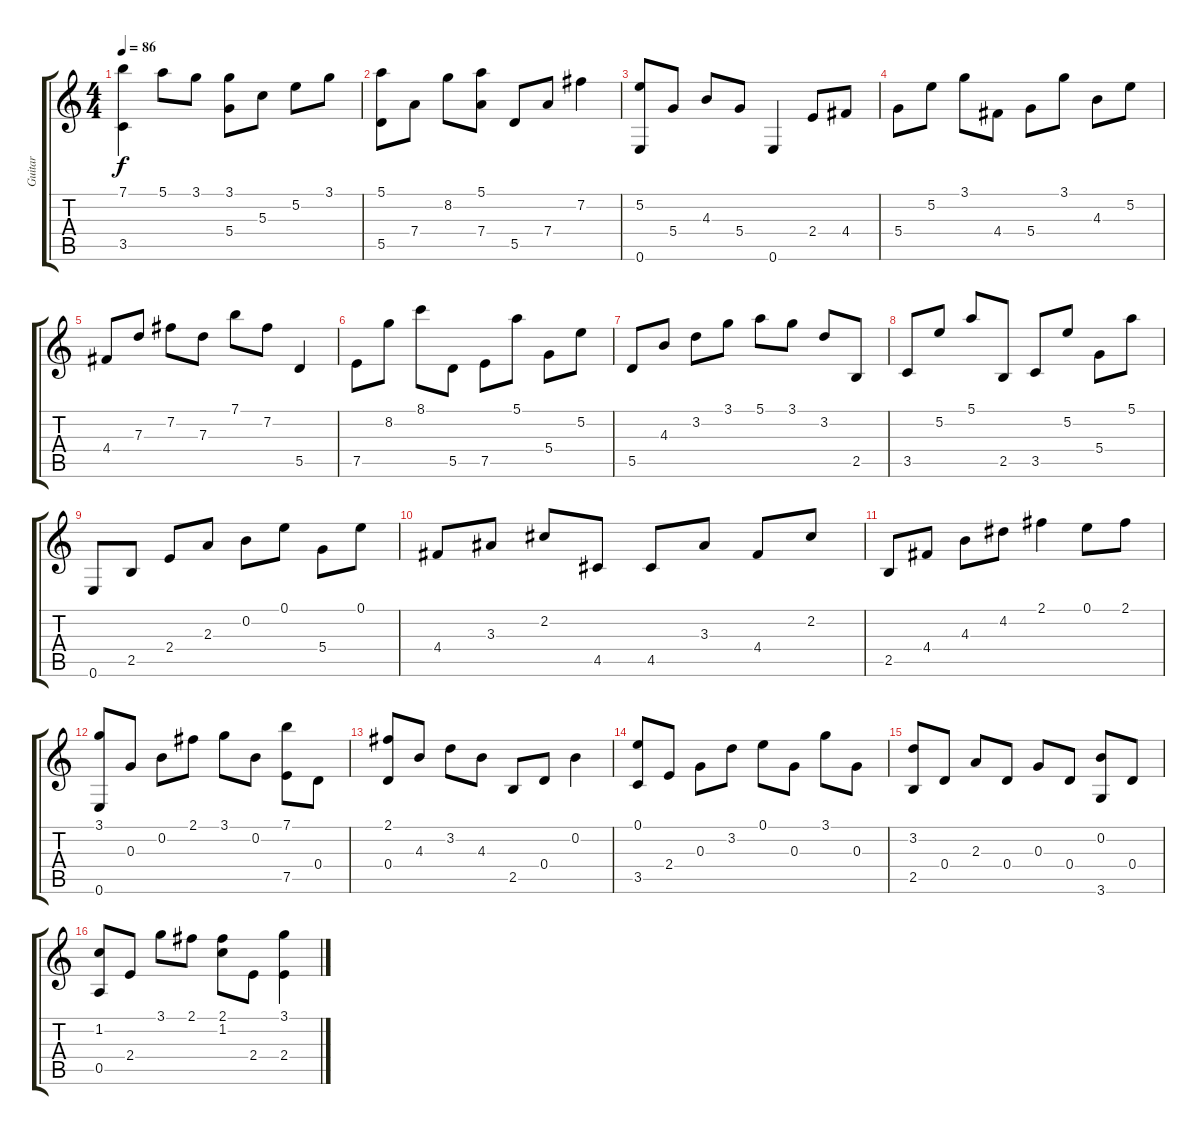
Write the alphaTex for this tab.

\track ("Guitar" "Guitar") {instrument acousticguitarnylon}
\staff {score tabs}
\tuning (E4 B3 G3 D3 A2 E2) {hide}
\ts (4 4)
\tempo 86
\clef g2
\ks c
(7.1 3.5).4{dy f} 5.1.8 3.1.8 (3.1 5.4).8 5.3.8 5.2.8 3.1.8 |
(5.1 5.5).8 7.4.8 8.2.8 (5.1 7.4).8 5.5.8 7.4.8 7.2.4 |
(5.2 0.6).8 5.4.8 4.3.8 5.4.8 0.6.4 2.4.8 4.4.8 |
5.4.8 5.2.8 3.1.8 4.4.8 5.4.8 3.1.8 4.3.8 5.2.8 |
4.4.8 7.3.8 7.2.8 7.3.8 7.1.8 7.2.8 5.5.4 |
7.5.8 8.2.8 8.1.8 5.5.8 7.5.8 5.1.8 5.4.8 5.2.8 |
5.5.8 4.3.8 3.2.8 3.1.8 5.1.8 3.1.8 3.2.8 2.5.8 |
3.5.8 5.2.8 5.1.8 2.5.8 3.5.8 5.2.8 5.4.8 5.1.8 |
0.6.8 2.5.8 2.4.8 2.3.8 0.2.8 0.1.8 5.4.8 0.1.8 |
4.4.8 3.3.8 2.2.8 4.5.8 4.5.8 3.3.8 4.4.8 2.2.8 |
2.5.8 4.4.8 4.3.8 4.2.8 2.1.4 0.1.8 2.1.8 |
(3.1 0.6).8 0.3.8 0.2.8 2.1.8 3.1.8 0.2.8 (7.1 7.5).8 0.4.8 |
(2.1 0.4).8 4.3.8 3.2.8 4.3.8 2.5.8 0.4.8 0.2.4 |
(0.1 3.5).8 2.4.8 0.3.8 3.2.8 0.1.8 0.3.8 3.1.8 0.3.8 |
(3.2 2.5).8 0.4.8 2.3.8 0.4.8 0.3.8 0.4.8 (0.2 3.6).8 0.4.8 |
(1.2 0.5).8 2.4.8 3.1.8 2.1.8 (2.1 1.2).8 2.4.8 (3.1 2.4).4
